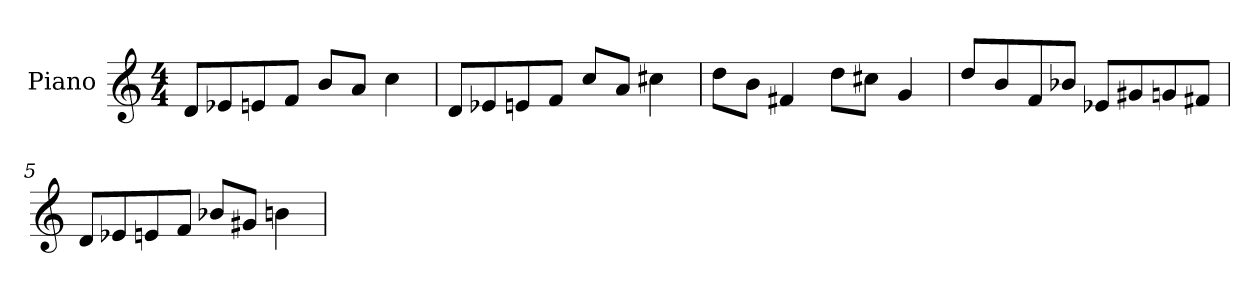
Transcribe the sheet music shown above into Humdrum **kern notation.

**kern
*part1
*staff1
*I"Piano
*I'Pno.
*clefG2
*k[]
*M4/4
*MM120
=1
8d/L
8e-X/
8en/
8f/J
8b/L
8a/J
4cc\
=2
8d/L
8e-X/
8en/
8f/J
8cc/L
8a/J
4cc#X\
=3
8dd\L
8b\J
4f#X/
8dd\L
8cc#X\J
4g/
=4
8dd/L
8b/
8f/
8b-X/J
8e-X/L
8g#X/
8gn/
8f#X/J
!!LO:LB:g=z
=5
8d/L
8e-X/
8en/
8f/J
8b-X/L
8g#X/J
4bn\
=
*-
